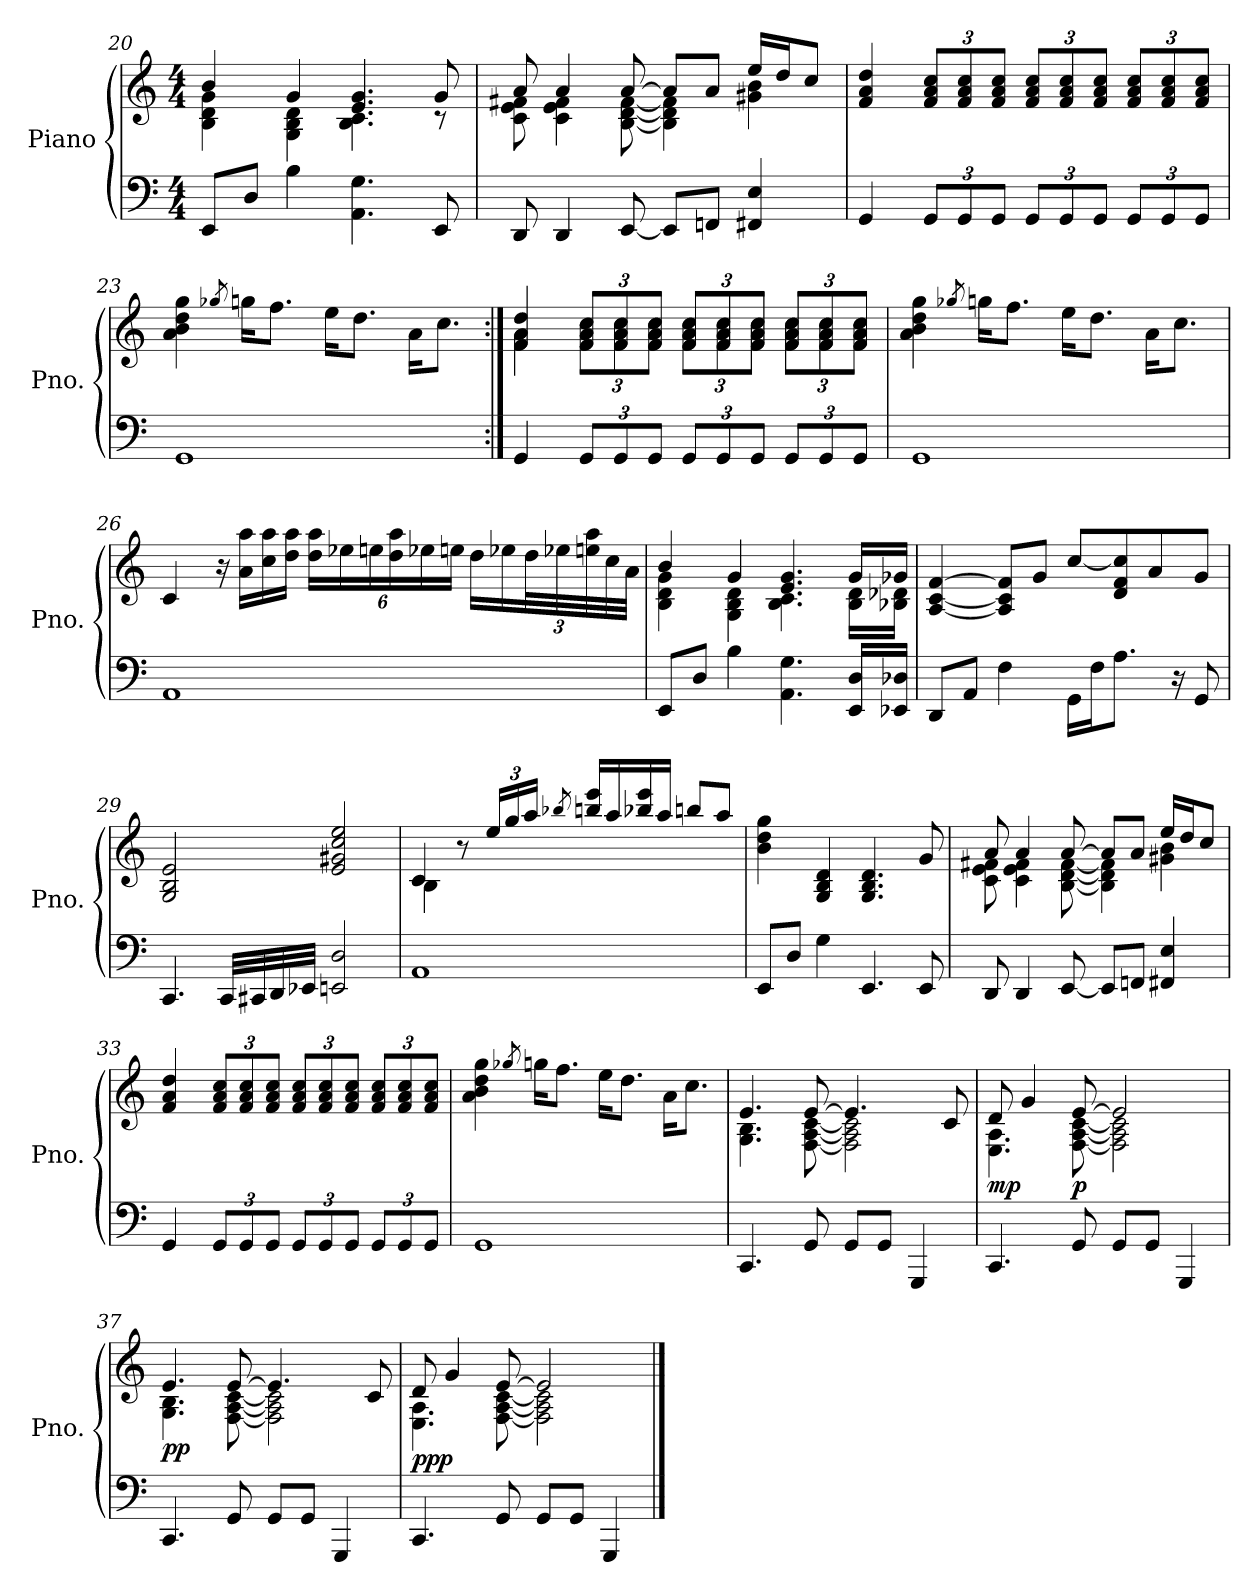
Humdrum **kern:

**kern	**kern	**dynam
*part1	*part1	*part1
*staff2	*staff1	*staff1/2
*I"Piano	*	*
*I'Pno.	*	*
!!LO:LB:g=z
*clefF4	*clefG2	*
*k[]	*k[]	*
*M4/4	*M4/4	*
=20	=20	=20
*	*^	*
8EE/L	4b/	4B\ 4d\ 4g\	.
8D/J	.	.	.
4B\	4g/	4G\ 4B\ 4d\	.
4.AA\ 4.G\	4.e/ 4.g/	4.B\ 4.c\	.
8EE/	8g/	8r	.
=21	=21	=21	=21
8DD/	8a/	8c\ 8e\ 8f#X\	.
4DD/	4a/	4c\ 4e\ 4f#\	.
[8EE/	[8a/	[8B\ [8d\ [8f#\	.
8EE/L]	8a/L]	4B\] 4d\] 4f#\]	.
8FFn/J	8a/J	.	.
4FF#X/ 4E/	16ee/LL	4g#X\ 4b\	.
.	16dd/J	.	.
.	8cc/J	.	.
*	*v	*v	*
=22	=22	=22
4GG/	4f/ 4a/ 4dd/	.
*Xbrackettup	*Xbrackettup	*
12GG/L	12f/ 12a/ 12cc/L	.
12GG/	12f/ 12a/ 12cc/	.
12GG/J	12f/ 12a/ 12cc/J	.
12GG/L	12f/ 12a/ 12cc/L	.
12GG/	12f/ 12a/ 12cc/	.
12GG/J	12f/ 12a/ 12cc/J	.
12GG/L	12f/ 12a/ 12cc/L	.
12GG/	12f/ 12a/ 12cc/	.
12GG/J	12f/ 12a/ 12cc/J	.
=23	=23	=23
1GG	4a\ 4b\ 4dd\ 4gg\	.
.	8qgg-X/	.
.	16ggn\KL	.
.	8.ff\J	.
.	16ee\KL	.
.	8.dd\J	.
.	16a\KL	.
.	8.cc\J	.
!!LO:PB:g=z
=24:|!	=24:|!	=24:|!
*	*^	*
4GG/	4f/ 4a/ 4dd/	4f\ 4a\	.
12GG/L	12f/ 12a/ 12cc/L	12f\ 12a\ 12cc\L	.
12GG/	12f/ 12a/ 12cc/	12f\ 12a\ 12cc\	.
12GG/J	12f/ 12a/ 12cc/J	12f\ 12a\ 12cc\J	.
12GG/L	12f/ 12a/ 12cc/L	12f\ 12a\ 12cc\L	.
12GG/	12f/ 12a/ 12cc/	12f\ 12a\ 12cc\	.
12GG/J	12f/ 12a/ 12cc/J	12f\ 12a\ 12cc\J	.
12GG/L	12f/ 12a/ 12cc/L	12f\ 12a\ 12cc\L	.
12GG/	12f/ 12a/ 12cc/	12f\ 12a\ 12cc\	.
12GG/J	12f/ 12a/ 12cc/J	12f\ 12a\ 12cc\J	.
*	*v	*v	*
=25	=25	=25
1GG	4a\ 4b\ 4dd\ 4gg\	.
.	8qgg-X/	.
.	16ggn\KL	.
.	8.ff\J	.
.	16ee\KL	.
.	8.dd\J	.
.	16a\KL	.
.	8.cc\J	.
=26	=26	=26
1AA	4c/	.
.	16r	.
.	16a\ 16aa\LL	.
.	16cc\ 16aa\	.
.	16dd\ 16aa\JJ	.
.	24dd\ 24aa\LL	.
.	24ee-X\	.
.	24een\	.
.	24dd\ 24aa\	.
.	24ee-X\	.
.	24een\JJ	.
.	16dd\LL	.
.	16ee-X\	.
.	48dd\L	.
.	48ee-X\	.
.	48een\ 48aa\	.
.	32cc\	.
.	32a\JJJ	.
!!LO:LB:g=z
=27	=27	=27
*	*^	*
8EE/L	4b/	4B\ 4d\ 4g\	.
8D/J	.	.	.
4B\	4g/	4G\ 4B\ 4d\	.
4.AA\ 4.G\	4.e/ 4.g/	4.B\ 4.c\	.
16EE/ 16D/LL	16g/LL	16B\ 16d\LL	.
16EE-X/ 16D-X/JJ	16g-X/JJ	16B-X\ 16d-X\JJ	.
*	*v	*v	*
=28	=28	=28
8DD/L	[4A/ [4c/ [4f/	.
8AA/J	.	.
4F\	8A/] 8c/] 8f/]L	.
.	8g/J	.
16GG\LL	[8cc/L	.
16F\J	.	.
8.A\J	8d/ 8f/ 8cc/]	.
.	8a/	.
16r	.	.
8GG/	8g/J	.
=29	=29	=29
4.CC/	2G/ 2B/ 2e/	.
32CC/LLL	.	.
32CC#X/	.	.
32DD/	.	.
32EE-X/JJJ	.	.
2EEn/ 2D/	2e/ 2g#X/ 2cc/ 2ee/	.
=30	=30	=30
*	*^	*
1AA	4c/	4B\	.
.	8r	2.ryy	.
.	24ee/LL	.	.
.	24gg/	.	.
.	24aa/JJ	.	.
.	8qbb-X/	.	.
.	16bbn/ 16eee/LL	.	.
.	16aa/	.	.
.	16bb-X/ 16eee/	.	.
.	16aa/JJ	.	.
.	8bbn/L	.	.
.	8aa/J	.	.
*	*v	*v	*
!!LO:LB:g=z
=31	=31	=31
8EE/L	4b\ 4dd\ 4gg\	.
8D/J	.	.
4G\	4G/ 4B/ 4d/	.
4.EE/	4.G/ 4.B/ 4.d/	.
8EE/	8g/	.
=32	=32	=32
*	*^	*
8DD/	8a/	8c\ 8e\ 8f#X\	.
4DD/	4a/	4c\ 4e\ 4f#\	.
[8EE/	[8a/	[8B\ [8d\ [8f#\	.
8EE/L]	8a/L]	4B\] 4d\] 4f#\]	.
8FFn/J	8a/J	.	.
4FF#X/ 4E/	16ee/LL	4g#X\ 4b\	.
.	16dd/J	.	.
.	8cc/J	.	.
*	*v	*v	*
=33	=33	=33
4GG/	4f/ 4a/ 4dd/	.
12GG/L	12f/ 12a/ 12cc/L	.
12GG/	12f/ 12a/ 12cc/	.
12GG/J	12f/ 12a/ 12cc/J	.
12GG/L	12f/ 12a/ 12cc/L	.
12GG/	12f/ 12a/ 12cc/	.
12GG/J	12f/ 12a/ 12cc/J	.
12GG/L	12f/ 12a/ 12cc/L	.
12GG/	12f/ 12a/ 12cc/	.
12GG/J	12f/ 12a/ 12cc/J	.
=34	=34	=34
1GG	4a\ 4b\ 4dd\ 4gg\	.
.	8qgg-X/	.
.	16ggn\KL	.
.	8.ff\J	.
.	16ee\KL	.
.	8.dd\J	.
.	16a\KL	.
.	8.cc\J	.
!!LO:LB:g=z
=35	=35	=35
*	*^	*
4.CC/	4.e/	4.G\ 4.B\	.
8GG/	[8e/	[8F\ [8A\ [8c\	.
8GG/L	4.e/]	2F\] 2A\] 2c\]	.
8GG/J	.	.	.
4GGG/	.	.	.
.	8c/	.	.
=36	=36	=36	=36
!	!	!	!LO:DY:b
4.CC/	8d/	4.E\ 4.A\	mp
.	4g/	.	.
!	!	!	!LO:DY:b
8GG/	[8e/	[8F\ [8A\ [8c\	p
8GG/L	2e/]	2F\] 2A\] 2c\]	.
8GG/J	.	.	.
4GGG/	.	.	.
=37	=37	=37	=37
!	!	!	!LO:DY:b
4.CC/	4.e/	4.G\ 4.B\	pp
8GG/	[8e/	[8F\ [8A\ [8c\	.
8GG/L	4.e/]	2F\] 2A\] 2c\]	.
8GG/J	.	.	.
4GGG/	.	.	.
.	8c/	.	.
=38	=38	=38	=38
!	!	!	!LO:DY:b
4.CC/	8d/	4.E\ 4.A\	ppp
.	4g/	.	.
8GG/	[8e/	[8F\ [8A\ [8c\	.
8GG/L	2e/]	2F\] 2A\] 2c\]	.
8GG/J	.	.	.
4GGG/	.	.	.
*	*v	*v	*
==	==	==
*-	*-	*-
